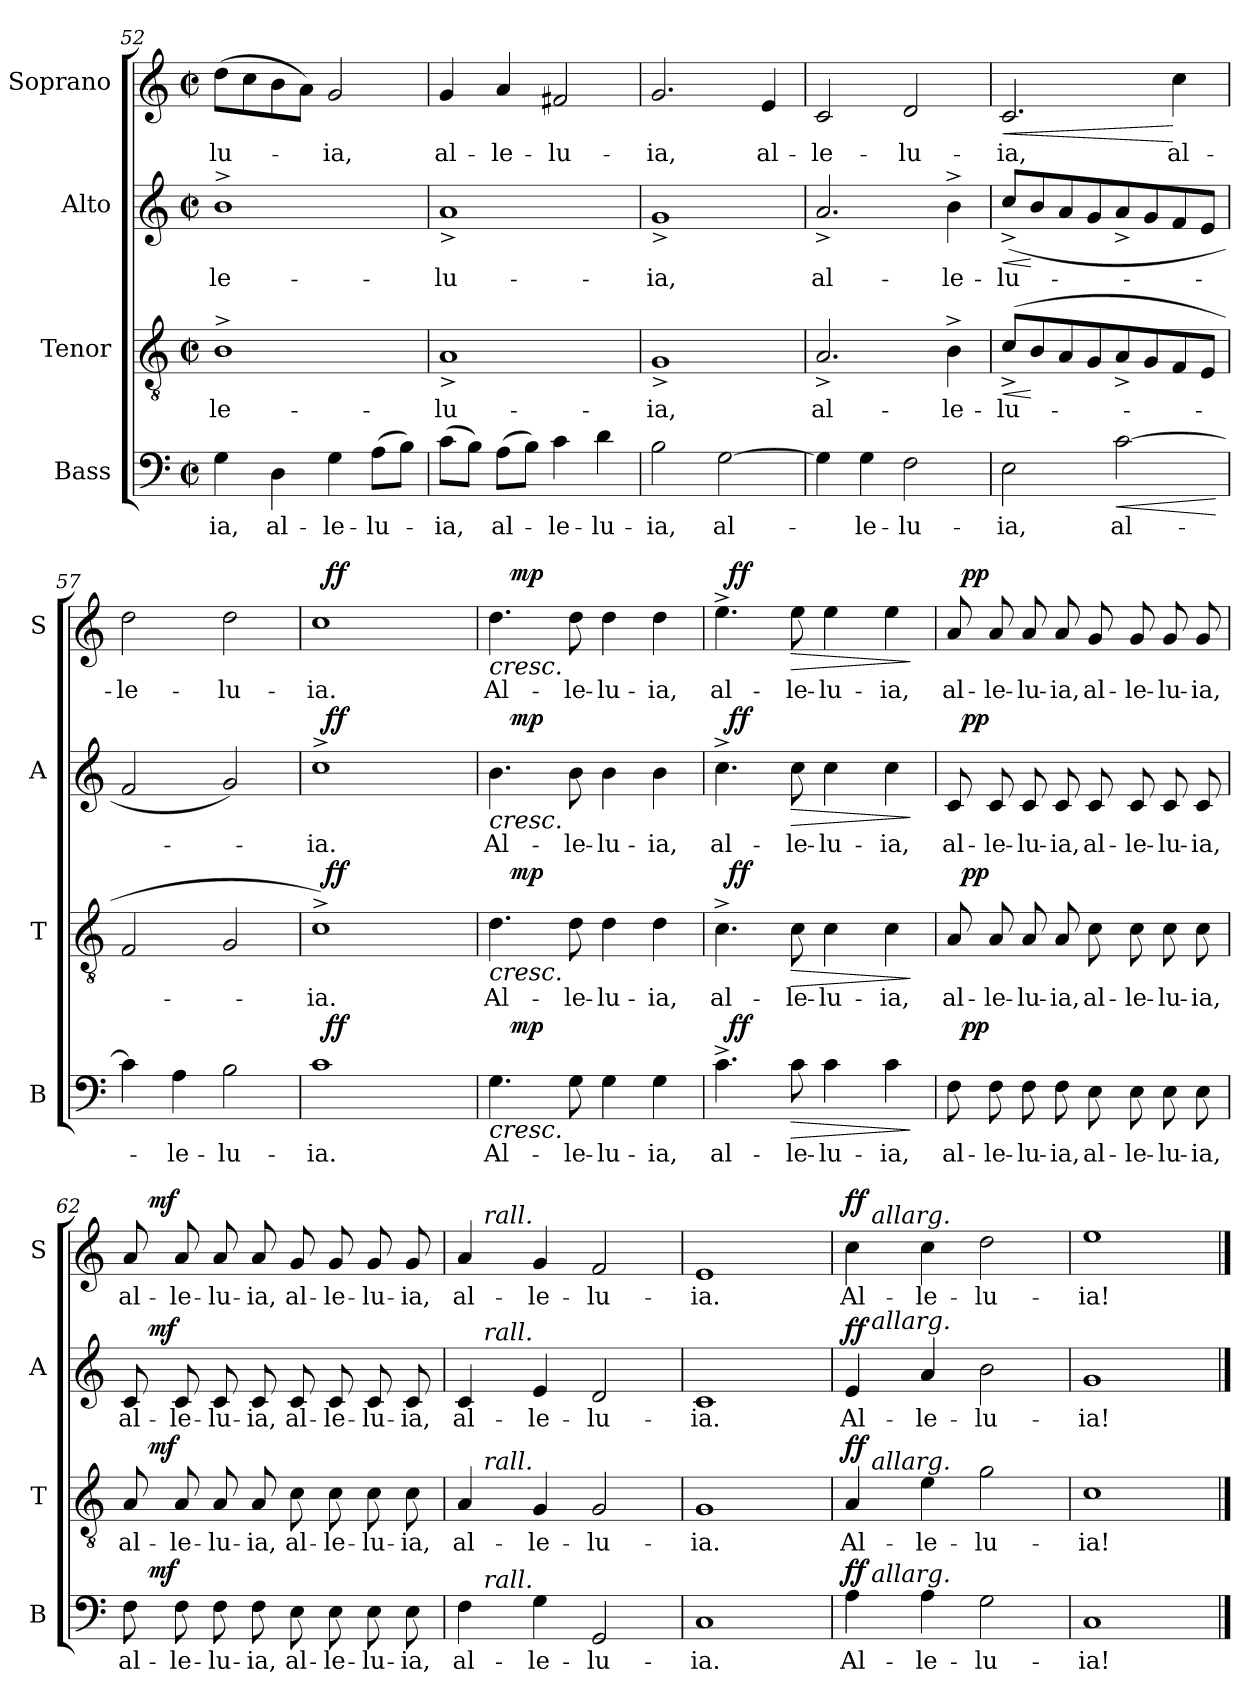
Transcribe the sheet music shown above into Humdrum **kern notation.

**kern	**text	**dynam	**kern	**text	**dynam	**kern	**text	**dynam	**kern	**text	**dynam
*part4	*part4	*part4	*part3	*part3	*part3	*part2	*part2	*part2	*part1	*part1	*part1
*staff4	*staff4	*staff4	*staff3	*staff3	*staff3	*staff2	*staff2	*staff2	*staff1	*staff1	*staff1
*I"Bass	*	*	*I"Tenor	*	*	*I"Alto	*	*	*I"Soprano	*	*
*I'B	*	*	*I'T	*	*	*I'A	*	*	*I'S	*	*
*clefF4	*	*	*clefGv2	*	*	*clefG2	*	*	*clefG2	*	*
*k[]	*	*	*k[]	*	*	*k[]	*	*	*k[]	*	*
*C:	*	*	*C:	*	*	*C:	*	*	*C:	*	*
*M2/2	*	*	*M2/2	*	*	*M2/2	*	*	*M2/2	*	*
*met(c|)	*	*	*met(c|)	*	*	*met(c|)	*	*	*met(c|)	*	*
=52	=52	=52	=52	=52	=52	=52	=52	=52	=52	=52	=52
4G\	-ia,	.	1B^>	-le-	.	1b^>	-le-	.	(8dd\L	-lu-	.
.	.	.	.	.	.	.	.	.	8cc\	.	.
4D\	al-	.	.	.	.	.	.	.	8b\	.	.
.	.	.	.	.	.	.	.	.	8a\J)	.	.
4G\	-le-	.	.	.	.	.	.	.	2g/	-ia,	.
(8A\L	-lu-	.	.	.	.	.	.	.	.	.	.
8B\J)	.	.	.	.	.	.	.	.	.	.	.
=53	=53	=53	=53	=53	=53	=53	=53	=53	=53	=53	=53
(8c\L	-ia,	.	1A^>	-lu-	.	1a^<	-lu-	.	4g/	al-	.
8B\J)	.	.	.	.	.	.	.	.	.	.	.
(8A\L	al-	.	.	.	.	.	.	.	4a/	-le-	.
8B\J)	.	.	.	.	.	.	.	.	.	.	.
4c\	-le-	.	.	.	.	.	.	.	2f#X/	-lu-	.
4d\	-lu-	.	.	.	.	.	.	.	.	.	.
!!LO:LB:g=z
=54	=54	=54	=54	=54	=54	=54	=54	=54	=54	=54	=54
2B\	-ia,	.	1G^>	-ia,	.	1g^<	-ia,	.	2.g/	-ia,	.
[2G\	al-	.	.	.	.	.	.	.	.	.	.
.	.	.	.	.	.	.	.	.	4e/	al-	.
=55	=55	=55	=55	=55	=55	=55	=55	=55	=55	=55	=55
4G\]	.	.	2.A^>/	al-	.	2.a^</	al-	.	2c/	-le-	.
4G\	-le-	.	.	.	.	.	.	.	.	.	.
2F\	-lu-	.	.	.	.	.	.	.	2d/	-lu-	.
.	.	.	4B^>\	-le-	.	4b^>\	-le-	.	.	.	.
=56	=56	=56	=56	=56	=56	=56	=56	=56	=56	=56	=56
!	!	!	!	!	!LO:HP:b	!	!	!LO:HP:b	!	!	!LO:HP:b
2E\	-ia,	.	(8c^>/L	-lu-	<	(8cc^</L	-lu-	<	2.c/	-ia,	<
.	.	.	8B/	.	[	8b/	.	[	.	.	.
.	.	.	8A/	.	.	8a/	.	.	.	.	.
.	.	.	8G/	.	.	8g/	.	.	.	.	.
!	!	!LO:HP:b	!	!	!	!	!	!	!	!	!
[2c\	al-	<	8A^>/	.	.	8a^</	.	.	.	.	.
.	.	.	8G/	.	.	8g/	.	.	.	.	.
.	.	.	8F/	.	.	8f/	.	.	4cc\	al-	[
.	.	.	8E/J	.	.	8e/J	.	.	.	.	.
.	.	[	.	.	.	.	.	.	.	.	.
=57	=57	=57	=57	=57	=57	=57	=57	=57	=57	=57	=57
4c\]	.	.	2F/	.	.	2f/	.	.	2dd\	-le-	.
4A\	-le-	.	.	.	.	.	.	.	.	.	.
2B\	-lu-	.	2G/	.	.	2g/)	.	.	2dd\	-lu-	.
=58	=58	=58	=58	=58	=58	=58	=58	=58	=58	=58	=58
*^	*	*	*^	*	*	*^	*	*	*^	*	*
1c	32ryy	-ia.	.	1c^>)	32ryy	-ia.	.	1cc^>	32ryy	-ia.	.	1cc	32ryy	-ia.	.
!	!	!	!LO:DY:a	!	!	!	!LO:DY:a	!	!	!	!LO:DY:a	!	!	!	!LO:DY:a
.	2ryy	.	ff	.	2ryy	.	ff	.	2ryy	.	ff	.	2ryy	.	ff
.	4...ryy	.	.	.	4...ryy	.	.	.	4...ryy	.	.	.	4...ryy	.	.
=59	=59	=59	=59	=59	=59	=59	=59	=59	=59	=59	=59	=59	=59	=59	=59
!	!	!	!LO:HP:b	!	!	!	!LO:HP:b	!	!	!	!LO:HP:b	!	!	!	!LO:HP:b
4.GZ\	16ryy	Al-	<	4.dZ\	16ryy	Al-	<	4.bZ\	16ryy	Al-	<	4.ddZ\	16ryy	Al-	<
!	!	!	!LO:DY:a	!	!	!	!LO:DY:a	!	!	!	!LO:DY:a	!	!	!	!LO:DY:a
.	2...ryy	.	mp	.	2...ryy	.	mp	.	2...ryy	.	mp	.	2...ryy	.	mp
8G\	.	-le-	[	8d\	.	-le-	[	8b\	.	-le-	[	8dd\	.	-le-	[
4G\	.	-lu-	.	4d\	.	-lu-	.	4b\	.	-lu-	.	4dd\	.	-lu-	.
4G\	.	-ia,	.	4d\	.	-ia,	.	4b\	.	-ia,	.	4dd\	.	-ia,	.
=60	=60	=60	=60	=60	=60	=60	=60	=60	=60	=60	=60	=60	=60	=60	=60
4.c^>\	32ryy	al-	.	4.c^>\	32ryy	al-	.	4.cc^>\	32ryy	al-	.	4.ee^>\	32ryy	al-	.
!	!	!	!LO:DY:a	!	!	!	!LO:DY:a	!	!	!	!LO:DY:a	!	!	!	!LO:DY:a
.	2ryy	.	ff	.	2ryy	.	ff	.	2ryy	.	ff	.	2ryy	.	ff
!	!	!	!LO:HP:b	!	!	!	!LO:HP:b	!	!	!	!LO:HP:b	!	!	!	!LO:HP:b
8c\	.	-le-	>	8c\	.	-le-	>	8cc\	.	-le-	>	8ee\	.	-le-	>
4c\	.	-lu-	.	4c\	.	-lu-	.	4cc\	.	-lu-	.	4ee\	.	-lu-	.
.	4...ryy	.	.	.	4...ryy	.	.	.	4...ryy	.	.	.	4...ryy	.	.
4c\	.	-ia,	.	4c\	.	-ia,	.	4cc\	.	-ia,	.	4ee\	.	-ia,	.
.	.	.	]	.	.	.	]	.	.	.	]	.	.	.	]
!!LO:LB:g=z	!!
=61	=61	=61	=61	=61	=61	=61	=61	=61	=61	=61	=61	=61	=61	=61	=61
8F\	32ryy	al-	.	8A/	32ryy	al-	.	8c/	32ryy	al-	.	8a/	32ryy	al-	.
!	!	!	!LO:DY:a	!	!	!	!LO:DY:a	!	!	!	!LO:DY:a	!	!	!	!LO:DY:a
.	2ryy	.	pp	.	2ryy	.	pp	.	2ryy	.	pp	.	2ryy	.	pp
8F\	.	-le-	.	8A/	.	-le-	.	8c/	.	-le-	.	8a/	.	-le-	.
8F\	.	-lu-	.	8A/	.	-lu-	.	8c/	.	-lu-	.	8a/	.	-lu-	.
8F\	.	-ia,	.	8A/	.	-ia,	.	8c/	.	-ia,	.	8a/	.	-ia,	.
8E\	.	al-	.	8c\	.	al-	.	8c/	.	al-	.	8g/	.	al-	.
.	4...ryy	.	.	.	4...ryy	.	.	.	4...ryy	.	.	.	4...ryy	.	.
8E\	.	-le-	.	8c\	.	-le-	.	8c/	.	-le-	.	8g/	.	-le-	.
8E\	.	-lu-	.	8c\	.	-lu-	.	8c/	.	-lu-	.	8g/	.	-lu-	.
8E\	.	-ia,	.	8c\	.	-ia,	.	8c/	.	-ia,	.	8g/	.	-ia,	.
=62	=62	=62	=62	=62	=62	=62	=62	=62	=62	=62	=62	=62	=62	=62	=62
8F\	16ryy	al-	.	8A/	16ryy	al-	.	8c/	16ryy	al-	.	8a/	16ryy	al-	.
!	!	!	!LO:DY:a	!	!	!	!LO:DY:a	!	!	!	!LO:DY:a	!	!	!	!LO:DY:a
.	2...ryy	.	mf	.	2...ryy	.	mf	.	2...ryy	.	mf	.	2...ryy	.	mf
8F\	.	-le-	.	8A/	.	-le-	.	8c/	.	-le-	.	8a/	.	-le-	.
8F\	.	-lu-	.	8A/	.	-lu-	.	8c/	.	-lu-	.	8a/	.	-lu-	.
8F\	.	-ia,	.	8A/	.	-ia,	.	8c/	.	-ia,	.	8a/	.	-ia,	.
8E\	.	al-	.	8c\	.	al-	.	8c/	.	al-	.	8g/	.	al-	.
8E\	.	-le-	.	8c\	.	-le-	.	8c/	.	-le-	.	8g/	.	-le-	.
8E\	.	-lu-	.	8c\	.	-lu-	.	8c/	.	-lu-	.	8g/	.	-lu-	.
8E\	.	-ia,	.	8c\	.	-ia,	.	8c/	.	-ia,	.	8g/	.	-ia,	.
=63	=63	=63	=63	=63	=63	=63	=63	=63	=63	=63	=63	=63	=63	=63	=63
4F\	16ryy	al-	.	4A/	16ryy	al-	.	4c/	16ryy	al-	.	4a/	16ryy	al-	.
!	!	!	!	!	!	!	!	!	!	!	!	!	!LO:TX:a:i:t=rall.	!	!
!	!	!	!	!	!	!	!	!	!LO:TX:a:i:t=rall.	!	!	!	!	!	!
!	!	!	!	!	!LO:TX:a:i:t=rall.	!	!	!	!	!	!	!	!	!	!
!	!LO:TX:a:i:t=rall.	!	!	!	!	!	!	!	!	!	!	!	!	!	!
.	2...ryy	.	.	.	2...ryy	.	.	.	2...ryy	.	.	.	2...ryy	.	.
4G\	.	-le-	.	4G/	.	-le-	.	4e/	.	-le-	.	4g/	.	-le-	.
2GG/	.	-lu-	.	2G/	.	-lu-	.	2d/	.	-lu-	.	2f/	.	-lu-	.
*v	*v	*	*	*	*	*	*	*v	*v	*	*	*v	*v	*	*
*	*	*	*v	*v	*	*	*	*	*	*	*	*
=64	=64	=64	=64	=64	=64	=64	=64	=64	=64	=64	=64
1C	-ia.	.	1G	-ia.	.	1c	-ia.	.	1e	-ia.	.
=65	=65	=65	=65	=65	=65	=65	=65	=65	=65	=65	=65
!	!	!LO:DY:a	!	!	!LO:DY:a	!	!	!LO:DY:a	!	!	!LO:DY:a
*^	*	*	*^	*	*	*^	*	*	*^	*	*
4A\	16ryy	Al-	ff	4A/	16ryy	Al-	ff	4e/	16ryy	Al-	ff	4cc\	16ryy	Al-	ff
!	!	!	!	!	!	!	!	!	!	!	!	!	!LO:TX:a:i:t=allarg.	!	!
!	!	!	!	!	!	!	!	!	!LO:TX:a:i:t=allarg.	!	!	!	!	!	!
!	!	!	!	!	!LO:TX:a:i:t=allarg.	!	!	!	!	!	!	!	!	!	!
!	!LO:TX:a:i:t=allarg.	!	!	!	!	!	!	!	!	!	!	!	!	!	!
.	2...ryy	.	.	.	2...ryy	.	.	.	2...ryy	.	.	.	2...ryy	.	.
4A\	.	-le-	.	4e\	.	-le-	.	4a/	.	-le-	.	4cc\	.	-le-	.
2G\	.	-lu-	.	2g\	.	-lu-	.	2b\	.	-lu-	.	2dd\	.	-lu-	.
*v	*v	*	*	*	*	*	*	*v	*v	*	*	*v	*v	*	*
*	*	*	*v	*v	*	*	*	*	*	*	*	*
=66	=66	=66	=66	=66	=66	=66	=66	=66	=66	=66	=66
1C	-ia!	.	1c	-ia!	.	1g	-ia!	.	1ee	-ia!	.
==	==	==	==	==	==	==	==	==	==	==	==
*-	*-	*-	*-	*-	*-	*-	*-	*-	*-	*-	*-
